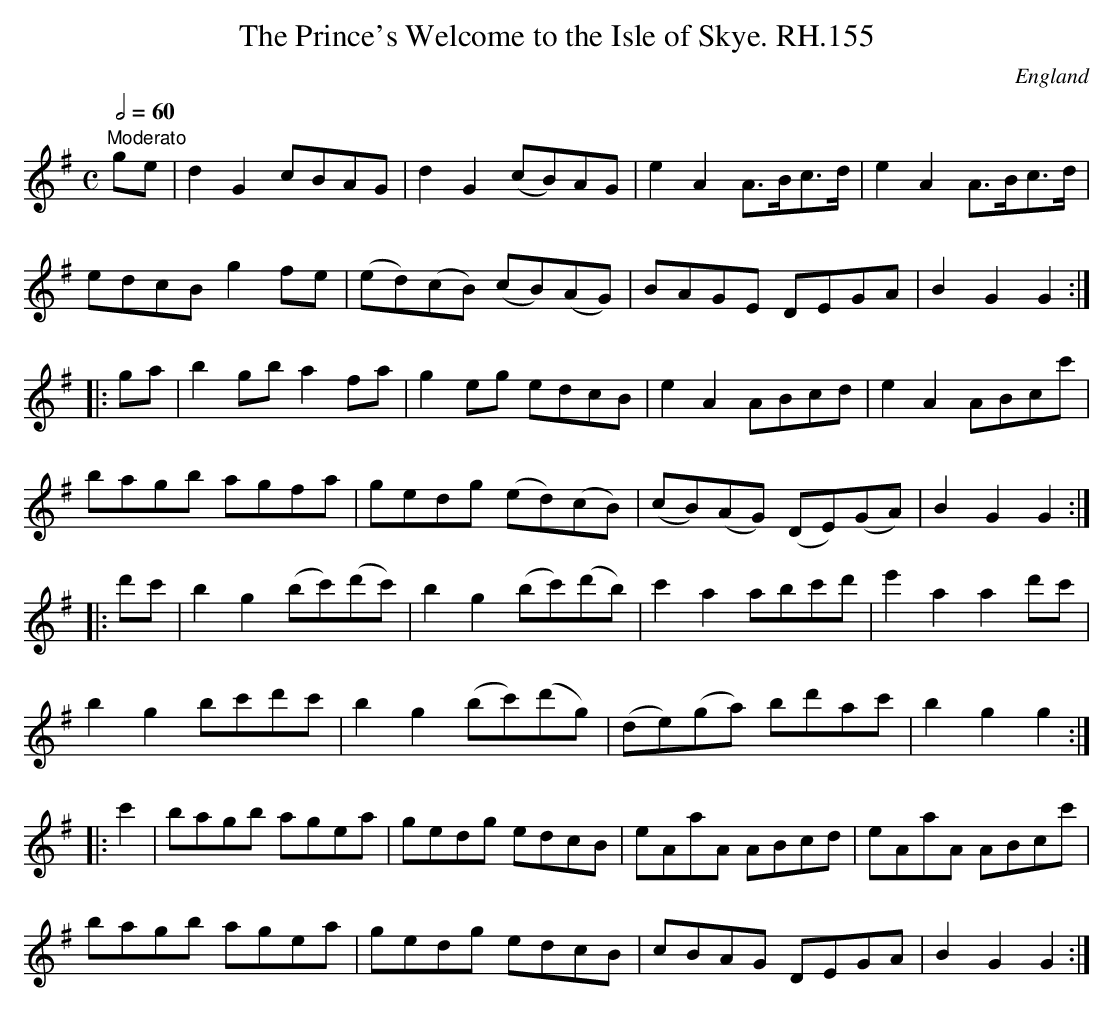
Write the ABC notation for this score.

X:1
T:Prince's Welcome to the Isle of Skye. RH.155, The
O:England
M:C
L:1/8
Q:1/2=60
K:G
"Moderato"\
ge|d2G2cBAG|d2G2(cB)AG|e2A2 A>Bc>d|e2A2 A>Bc>d|
edcB g2fe|(ed)(cB) (cB)(AG)|BAGE DEGA|B2G2 G2:|
|:ga|b2gb a2fa|g2eg edcB|e2A2 ABcd|e2A2 ABcc'|
bagb agfa|gedg (ed)(cB)|(cB)(AG) (DE)(GA)|B2G2G2:|
|:d'c'|b2g2 (bc')(d'c')|b2g2 (bc')(d'b)|c'2a2 abc'd'|e'2a2 a2d'c'|
b2g2 bc'd'c'|b2g2 (bc')(d'g)|(de)(ga) bd'ac'|b2g2g2:|
|:c'2|bagb agea|gedg edcB|eAaA ABcd|eAaA ABcc'|
bagb agea|gedg edcB|cBAG DEGA|B2G2G2:|
